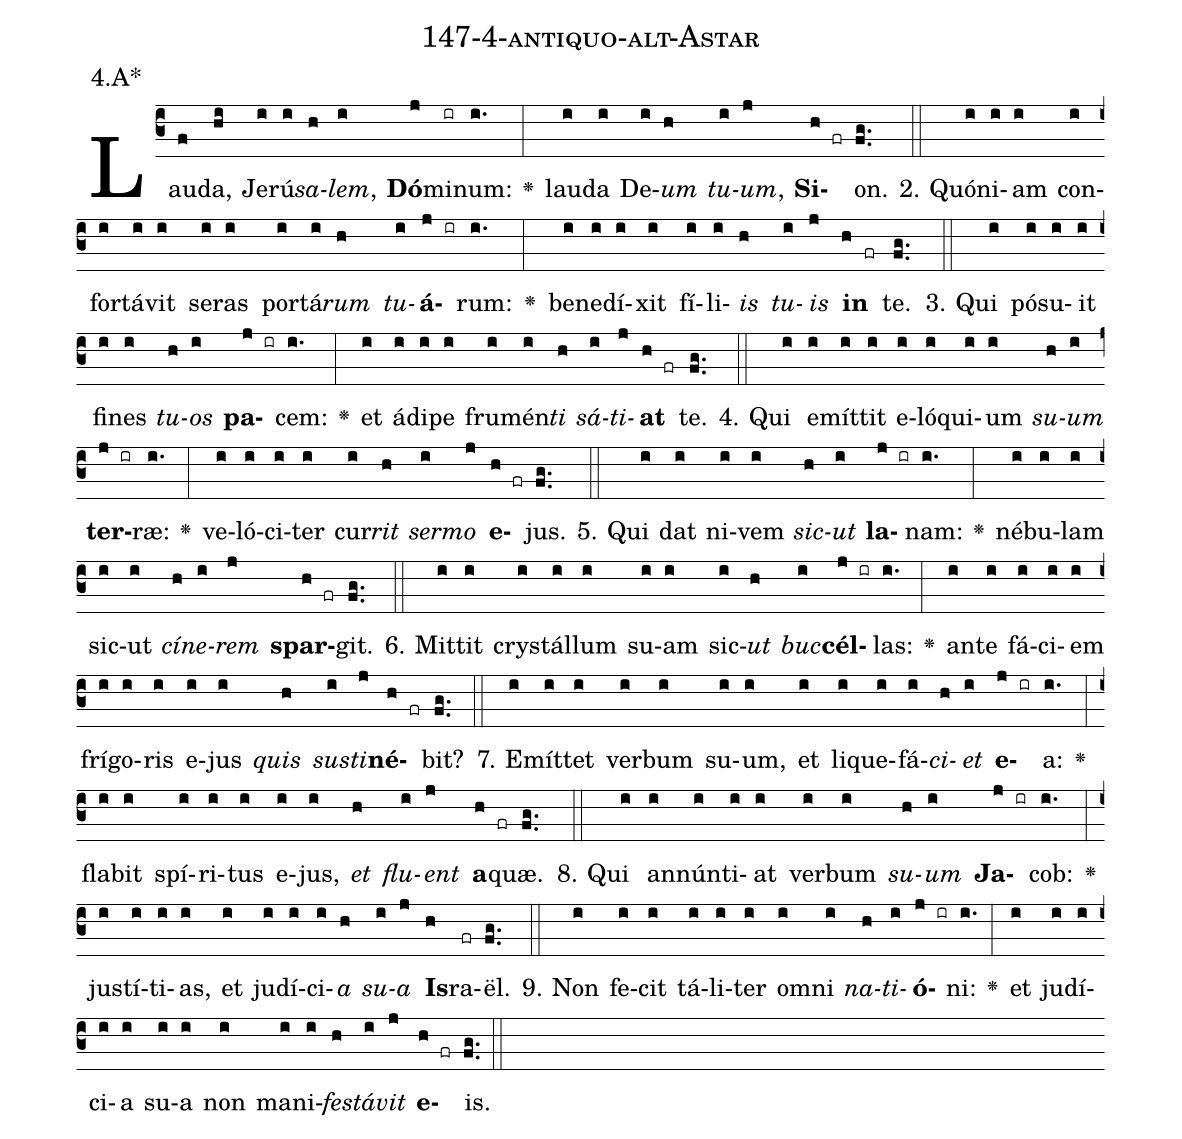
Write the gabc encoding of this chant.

name: 147-4-antiquo-alt-Astar;
annotation: 4.A*;
%%
(c3)Lau(f)da,(hi) Je(i)rú(i)<i>sa</i>(h)<i>lem</i>,(i) <b>Dó</b>(j)mi(ir)num:(i.) <v>\greheightstar</v>(:) lau(i)da(i) De(i)<i>um</i>(h) <i>tu</i>(i)<i>um</i>,(j) <b>Si</b>(h fr)on.(fg..) (::)
2. Quón(i)i(i)am(i) con(i)for(i)tá(i)vit(i) se(i)ras(i) por(i)tá(i)<i>rum</i>(h) <i>tu</i>(i)<b>á</b>(j ir)rum:(i.) <v>\greheightstar</v>(:) be(i)ne(i)dí(i)xit(i) fí(i)li(i)<i>is</i>(h) <i>tu</i>(i)<i>is</i>(j) <b>in</b>(h fr) te.(fg..) (::)
3. Qui(i) pó(i)su(i)it(i) fi(i)nes(i) <i>tu</i>(h)<i>os</i>(i) <b>pa</b>(j ir)cem:(i.) <v>\greheightstar</v>(:) et(i) á(i)di(i)pe(i) fru(i)mén(i)<i>ti</i>(h) <i>sá</i>(i)<i>ti</i>(j)<b>at</b>(h fr) te.(fg..) (::)
4. Qui(i) e(i)mít(i)tit(i) e(i)ló(i)qui(i)um(i) <i>su</i>(h)<i>um</i>(i) <b>ter</b>(j ir)ræ:(i.) <v>\greheightstar</v>(:) ve(i)ló(i)ci(i)ter(i) cur(i)<i>rit</i>(h) <i>ser</i>(i)<i>mo</i>(j) <b>e</b>(h fr)jus.(fg..) (::)
5. Qui(i) dat(i) ni(i)vem(i) <i>sic</i>(h)<i>ut</i>(i) <b>la</b>(j ir)nam:(i.) <v>\greheightstar</v>(:) né(i)bu(i)lam(i) sic(i)ut(i) <i>cí</i>(h)<i>ne</i>(i)<i>rem</i>(j) <b>spar</b>(h fr)git.(fg..) (::)
6. Mit(i)tit(i) crys(i)tál(i)lum(i) su(i)am(i) sic(i)<i>ut</i>(h) <i>buc</i>(i)<b>cél</b>(j ir)las:(i.) <v>\greheightstar</v>(:) an(i)te(i) fá(i)ci(i)em(i) frí(i)go(i)ris(i) e(i)jus(i) <i>quis</i>(h) <i>sus</i>(i)<i>ti</i>(j)<b>né</b>(h fr)bit?(fg..) (::)
7. E(i)mít(i)tet(i) ver(i)bum(i) su(i)um,(i) et(i) li(i)que(i)fá(i)<i>ci</i>(h)<i>et</i>(i) <b>e</b>(j ir)a:(i.) <v>\greheightstar</v>(:) fla(i)bit(i) spí(i)ri(i)tus(i) e(i)jus,(i) <i>et</i>(h) <i>flu</i>(i)<i>ent</i>(j) <b>a</b>(h fr)quæ.(fg..) (::)
8. Qui(i) an(i)nún(i)ti(i)at(i) ver(i)bum(i) <i>su</i>(h)<i>um</i>(i) <b>Ja</b>(j ir)cob:(i.) <v>\greheightstar</v>(:) jus(i)tí(i)ti(i)as,(i) et(i) ju(i)dí(i)ci(i)<i>a</i>(h) <i>su</i>(i)<i>a</i>(j) <b>Is</b>(h)ra(fr)ël.(fg..) (::)
9. Non(i) fe(i)cit(i) tá(i)li(i)ter(i) om(i)ni(i) <i>na</i>(h)<i>ti</i>(i)<b>ó</b>(j ir)ni:(i.) <v>\greheightstar</v>(:) et(i) ju(i)dí(i)ci(i)a(i) su(i)a(i) non(i) ma(i)ni(i)<i>fes</i>(h)<i>tá</i>(i)<i>vit</i>(j) <b>e</b>(h fr)is.(fg..) (::)
